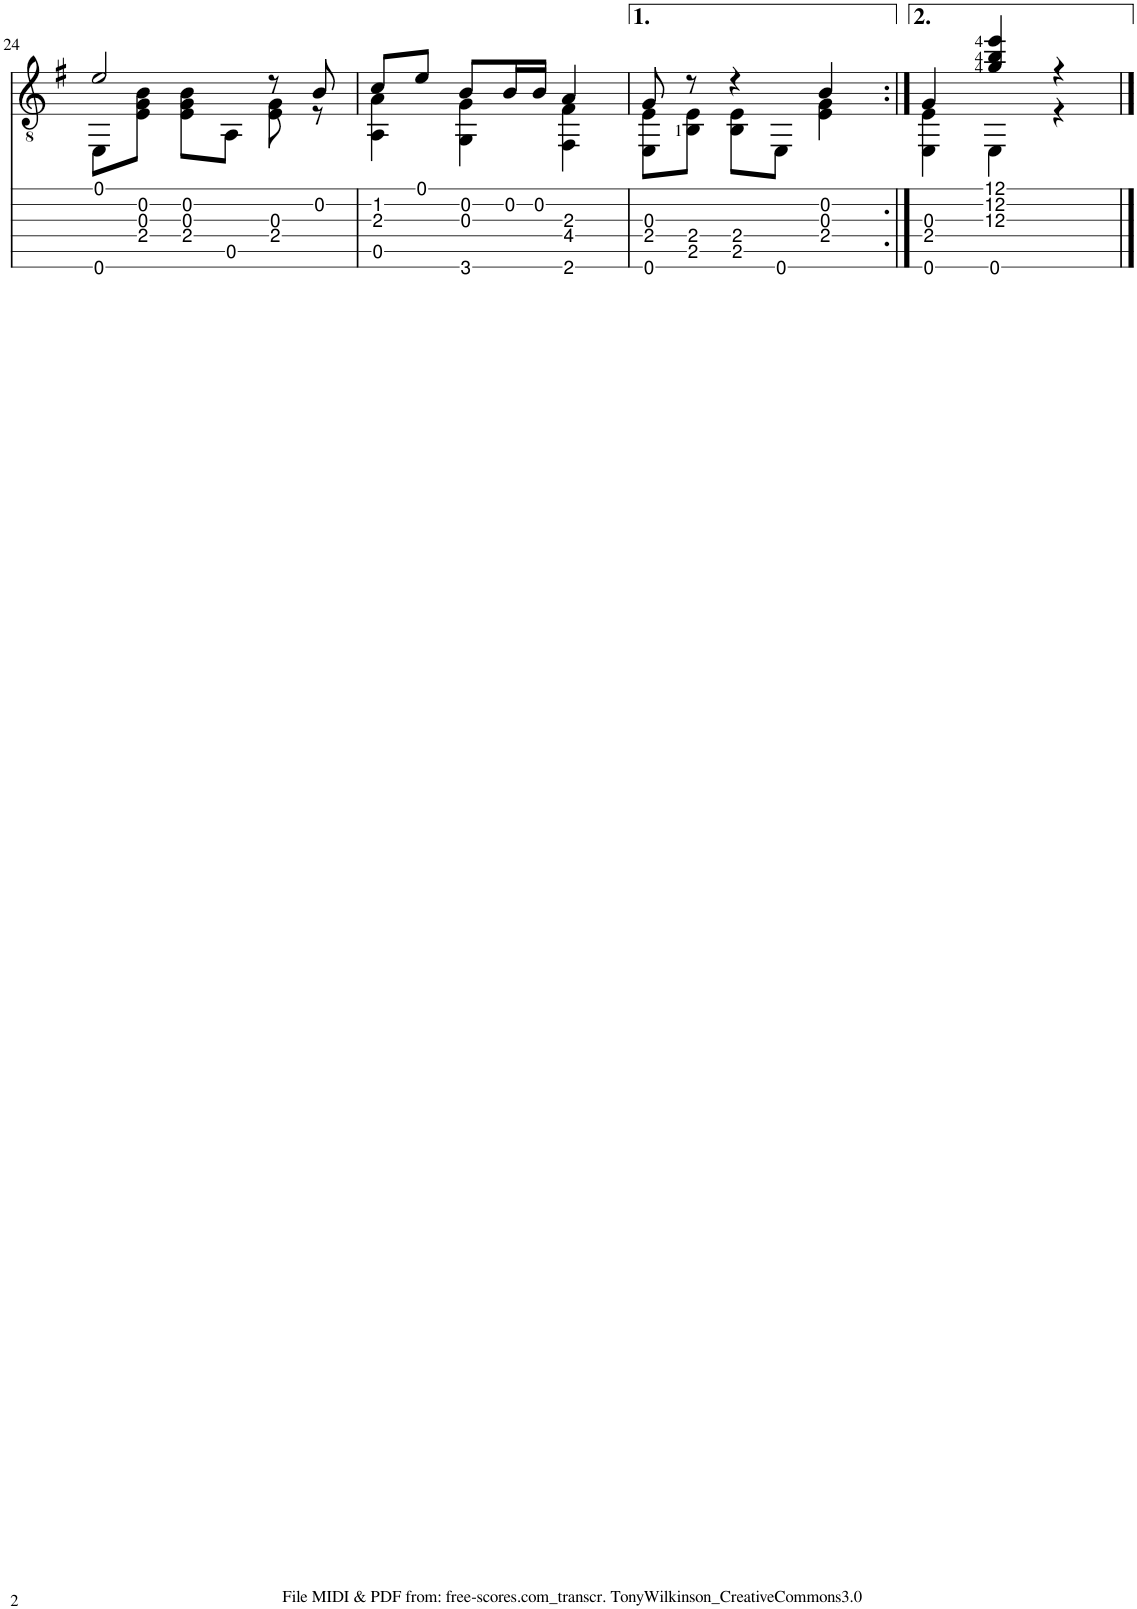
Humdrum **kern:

**kern	**kern
*part1	*part1
*staff2	*staff1
*I"Guitar	*
*I'Guit.	*
!!LO:PB:g=z
*	*clefGv2
*k[f#]	*k[f#]
*M3/4	*M3/4
=24	=24
*^	*^
2e	8EEL	2e/	8EE\L
.	8E\ 8G\ 8B\J	.	8E\ 8G\ 8B\J
.	8E\ 8G\ 8B\L	.	8E\ 8G\ 8B\L
.	8AAJ	.	8AA\J
8r	8E 8G	8r	8E\ 8G\
8B	8r	8B/	8r
=25	=25	=25	=25
8cL	4AA 4A	8c/L	4AA\ 4A\
8eJ	.	8e/J	.
8BL	4GG 4G	8B/L	4GG\ 4G\
16BL	.	16B/L	.
16BJJ	.	16B/JJ	.
4A	4FF# 4F#	4A/	4FF#\ 4F#\
=26	=26	=26	=26
8G	8EE\ 8E\L	8G/	8EE\ 8E\L
8r	8BB\ 8E\J	8r	8BB\ 8E\J
4r	8BB\ 8E\L	4r	8BB\ 8E\L
.	8EEJ	.	8EE\J
4B	4E 4G	4B/	4E\ 4G\
=27:|!	=27:|!	=27:|!	=27:|!
4G	4EE 4E	4G/	4EE\ 4E\
4g 4b 4ee	4EE	4g/ 4b/ 4ee/	4EE\
4r	4r	4r	4r
*v	*v	*	*
*	*v	*v
==	==
*-	*-
